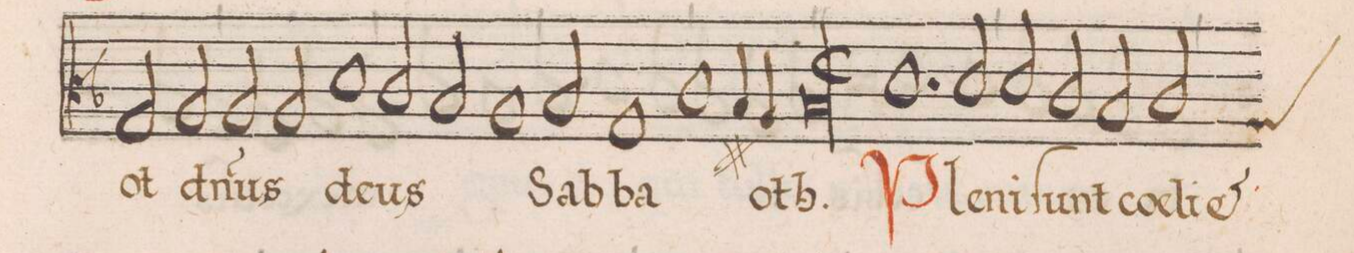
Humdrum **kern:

**kern	**text
*I"TENOR	*
*clefC3	*
*k[b-]	*
*met(C|)	*
*M2/1	*
2G/	-ot
2A/	d(o-
=26-	=26-
2A/	-mi)-
2A/	-nus
1d	de-
=27-	=27-
2c/	-us
2B-/	.
1A	.
=28-	=28-
2B-/	Sab-
1G	-ba-
1c\	.
=29-	=29-
4Bn/	-oth.
4A/	.
1Bnyl;	.
=30-	=30-
1.d	Ple-
2d/	-ni
=31-	=31-
2d/	ſunt
2c/	coe-
2B-y/	-li
2c/	e(t)
*custos:A	*
=32-	=32-
*-	*-
